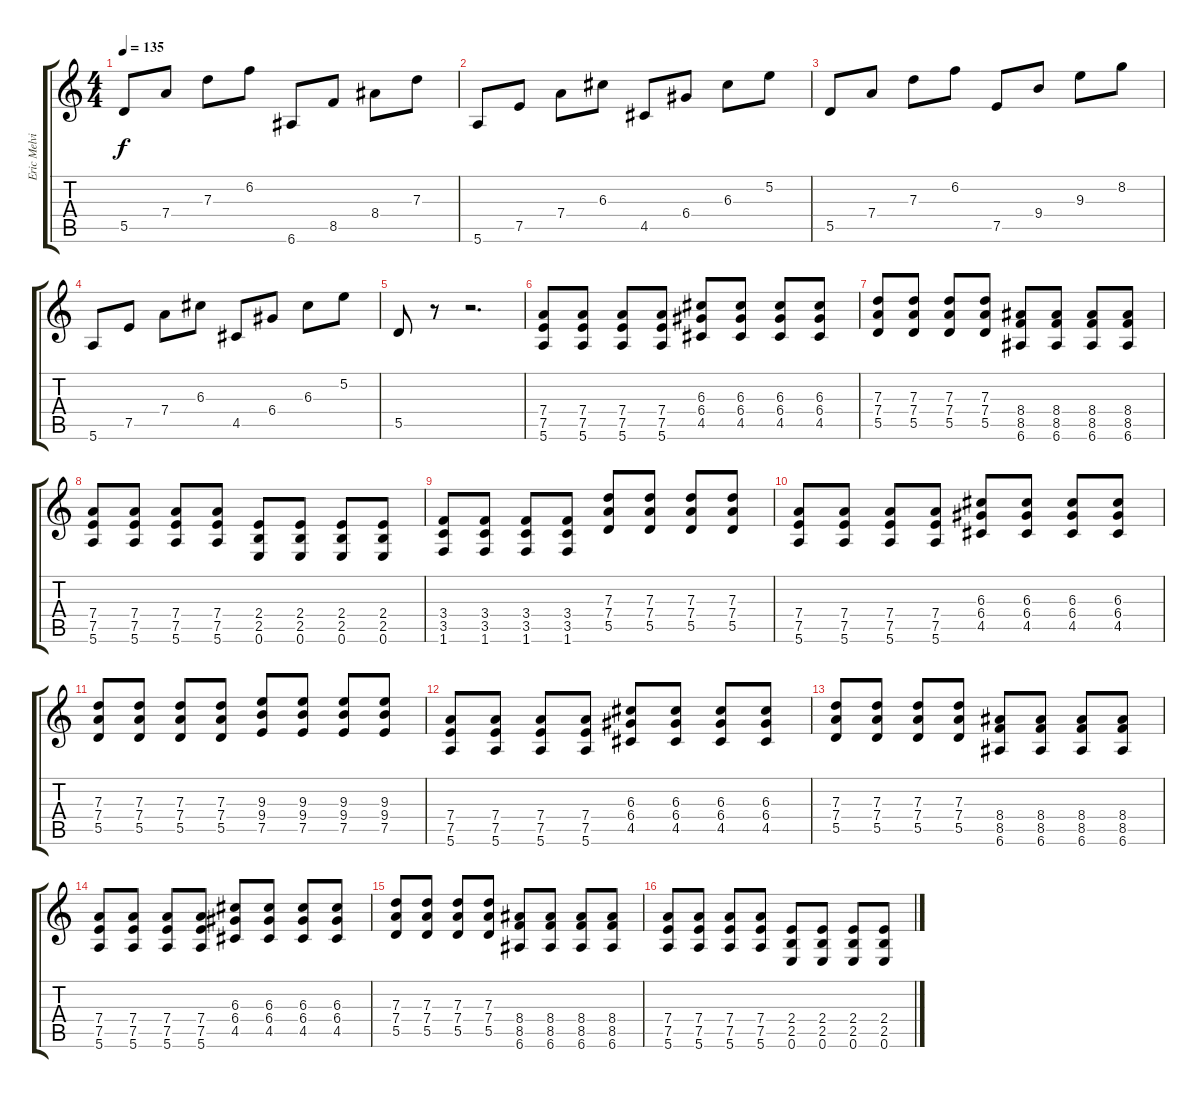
\track ("Eric Melvin" "Eric Melvi") {instrument electricguitarclean}
\staff {score tabs}
\tuning (E4 B3 G3 D3 A2 E2) {hide}
\ts (4 4)
\tempo 135
\clef g2
\ks c
5.5.8{dy f} 7.4.8 7.3.8 6.2.8 6.6.8 8.5.8 8.4.8 7.3.8 |
5.6.8 7.5.8 7.4.8 6.3.8 4.5.8 6.4.8 6.3.8 5.2.8 |
5.5.8 7.4.8 7.3.8 6.2.8 7.5.8 9.4.8 9.3.8 8.2.8 |
5.6.8 7.5.8 7.4.8 6.3.8 4.5.8 6.4.8 6.3.8 5.2.8 |
5.5.8 r.8 r.2{d} |
(7.4 7.5 5.6).8 (7.4 7.5 5.6).8 (7.4 7.5 5.6).8 (7.4 7.5 5.6).8 (6.3 6.4 4.5).8 (6.3 6.4 4.5).8 (6.3 6.4 4.5).8 (6.3 6.4 4.5).8 |
(7.3 7.4 5.5).8 (7.3 7.4 5.5).8 (7.3 7.4 5.5).8 (7.3 7.4 5.5).8 (8.4 8.5 6.6).8 (8.4 8.5 6.6).8 (8.4 8.5 6.6).8 (8.4 8.5 6.6).8 |
(7.4 7.5 5.6).8 (7.4 7.5 5.6).8 (7.4 7.5 5.6).8 (7.4 7.5 5.6).8 (2.4 2.5 0.6).8 (2.4 2.5 0.6).8 (2.4 2.5 0.6).8 (2.4 2.5 0.6).8 |
(3.4 3.5 1.6).8 (3.4 3.5 1.6).8 (3.4 3.5 1.6).8 (3.4 3.5 1.6).8 (7.3 7.4 5.5).8 (7.3 7.4 5.5).8 (7.3 7.4 5.5).8 (7.3 7.4 5.5).8 |
(7.4 7.5 5.6).8 (7.4 7.5 5.6).8 (7.4 7.5 5.6).8 (7.4 7.5 5.6).8 (6.3 6.4 4.5).8 (6.3 6.4 4.5).8 (6.3 6.4 4.5).8 (6.3 6.4 4.5).8 |
(7.3 7.4 5.5).8 (7.3 7.4 5.5).8 (7.3 7.4 5.5).8 (7.3 7.4 5.5).8 (9.3 9.4 7.5).8 (9.3 9.4 7.5).8 (9.3 9.4 7.5).8 (9.3 9.4 7.5).8 |
(7.4 7.5 5.6).8 (7.4 7.5 5.6).8 (7.4 7.5 5.6).8 (7.4 7.5 5.6).8 (6.3 6.4 4.5).8 (6.3 6.4 4.5).8 (6.3 6.4 4.5).8 (6.3 6.4 4.5).8 |
(7.3 7.4 5.5).8 (7.3 7.4 5.5).8 (7.3 7.4 5.5).8 (7.3 7.4 5.5).8 (8.4 8.5 6.6).8 (8.4 8.5 6.6).8 (8.4 8.5 6.6).8 (8.4 8.5 6.6).8 |
(7.4 7.5 5.6).8 (7.4 7.5 5.6).8 (7.4 7.5 5.6).8 (7.4 7.5 5.6).8 (6.3 6.4 4.5).8 (6.3 6.4 4.5).8 (6.3 6.4 4.5).8 (6.3 6.4 4.5).8 |
(7.3 7.4 5.5).8 (7.3 7.4 5.5).8 (7.3 7.4 5.5).8 (7.3 7.4 5.5).8 (8.4 8.5 6.6).8 (8.4 8.5 6.6).8 (8.4 8.5 6.6).8 (8.4 8.5 6.6).8 |
(7.4 7.5 5.6).8 (7.4 7.5 5.6).8 (7.4 7.5 5.6).8 (7.4 7.5 5.6).8 (2.4 2.5 0.6).8 (2.4 2.5 0.6).8 (2.4 2.5 0.6).8 (2.4 2.5 0.6).8
